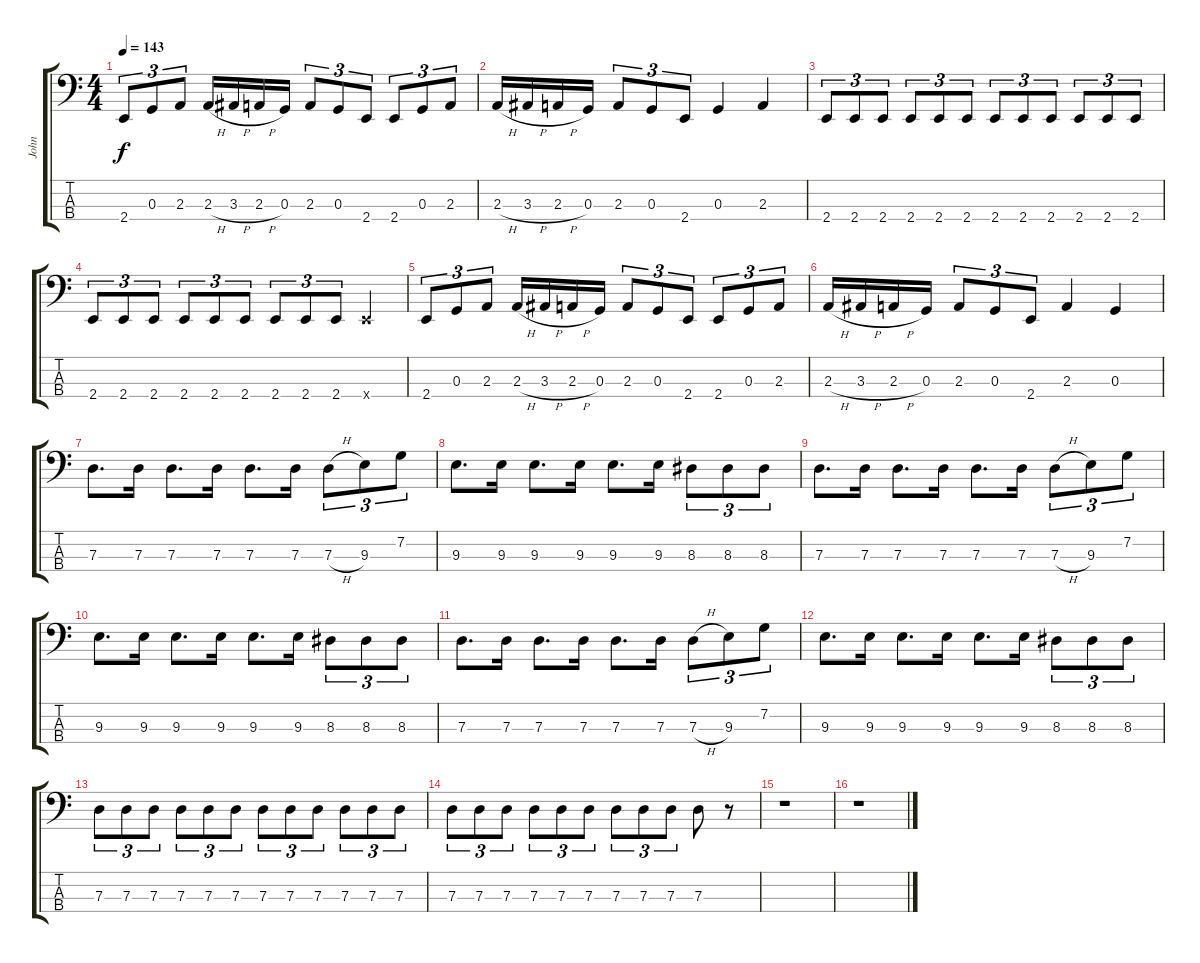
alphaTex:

\track ("John" "John") {instrument electricbassfinger}
\staff {score tabs}
\tuning (F2 C2 G1 D1) {hide}
\ts (4 4)
\tempo 143
\clef f4
\ks c
2.4.8{tu (3 2) dy f} 0.3.8{tu (3 2)} 2.3.8{tu (3 2)} 2.3{h}.16 3.3{h}.16 2.3{h}.16 0.3.16 2.3.8{tu (3 2)} 0.3.8{tu (3 2)} 2.4.8{tu (3 2)} 2.4.8{tu (3 2)} 0.3.8{tu (3 2)} 2.3.8{tu (3 2)} |
2.3{h}.16 3.3{h}.16 2.3{h}.16 0.3.16 2.3.8{tu (3 2)} 0.3.8{tu (3 2)} 2.4.8{tu (3 2)} 0.3.4 2.3.4 |
2.4.8{tu (3 2)} 2.4.8{tu (3 2)} 2.4.8{tu (3 2)} 2.4.8{tu (3 2)} 2.4.8{tu (3 2)} 2.4.8{tu (3 2)} 2.4.8{tu (3 2)} 2.4.8{tu (3 2)} 2.4.8{tu (3 2)} 2.4.8{tu (3 2)} 2.4.8{tu (3 2)} 2.4.8{tu (3 2)} |
2.4.8{tu (3 2)} 2.4.8{tu (3 2)} 2.4.8{tu (3 2)} 2.4.8{tu (3 2)} 2.4.8{tu (3 2)} 2.4.8{tu (3 2)} 2.4.8{tu (3 2)} 2.4.8{tu (3 2)} 2.4.8{tu (3 2)} 2.4{x}.4 |
2.4.8{tu (3 2)} 0.3.8{tu (3 2)} 2.3.8{tu (3 2)} 2.3{h}.16 3.3{h}.16 2.3{h}.16 0.3.16 2.3.8{tu (3 2)} 0.3.8{tu (3 2)} 2.4.8{tu (3 2)} 2.4.8{tu (3 2)} 0.3.8{tu (3 2)} 2.3.8{tu (3 2)} |
2.3{h}.16 3.3{h}.16 2.3{h}.16 0.3.16 2.3.8{tu (3 2)} 0.3.8{tu (3 2)} 2.4.8{tu (3 2)} 2.3.4 0.3.4 |
7.3.8{d} 7.3.16 7.3.8{d} 7.3.16 7.3.8{d} 7.3.16 7.3{h}.8{tu (3 2)} 9.3.8{tu (3 2)} 7.2.8{tu (3 2)} |
9.3.8{d} 9.3.16 9.3.8{d} 9.3.16 9.3.8{d} 9.3.16 8.3.8{tu (3 2)} 8.3.8{tu (3 2)} 8.3.8{tu (3 2)} |
7.3.8{d} 7.3.16 7.3.8{d} 7.3.16 7.3.8{d} 7.3.16 7.3{h}.8{tu (3 2)} 9.3.8{tu (3 2)} 7.2.8{tu (3 2)} |
9.3.8{d} 9.3.16 9.3.8{d} 9.3.16 9.3.8{d} 9.3.16 8.3.8{tu (3 2)} 8.3.8{tu (3 2)} 8.3.8{tu (3 2)} |
7.3.8{d} 7.3.16 7.3.8{d} 7.3.16 7.3.8{d} 7.3.16 7.3{h}.8{tu (3 2)} 9.3.8{tu (3 2)} 7.2.8{tu (3 2)} |
9.3.8{d} 9.3.16 9.3.8{d} 9.3.16 9.3.8{d} 9.3.16 8.3.8{tu (3 2)} 8.3.8{tu (3 2)} 8.3.8{tu (3 2)} |
7.3.8{tu (3 2)} 7.3.8{tu (3 2)} 7.3.8{tu (3 2)} 7.3.8{tu (3 2)} 7.3.8{tu (3 2)} 7.3.8{tu (3 2)} 7.3.8{tu (3 2)} 7.3.8{tu (3 2)} 7.3.8{tu (3 2)} 7.3.8{tu (3 2)} 7.3.8{tu (3 2)} 7.3.8{tu (3 2)} |
7.3.8{tu (3 2)} 7.3.8{tu (3 2)} 7.3.8{tu (3 2)} 7.3.8{tu (3 2)} 7.3.8{tu (3 2)} 7.3.8{tu (3 2)} 7.3.8{tu (3 2)} 7.3.8{tu (3 2)} 7.3.8{tu (3 2)} 7.3.8 r.8 |
r.1 |
r.1
